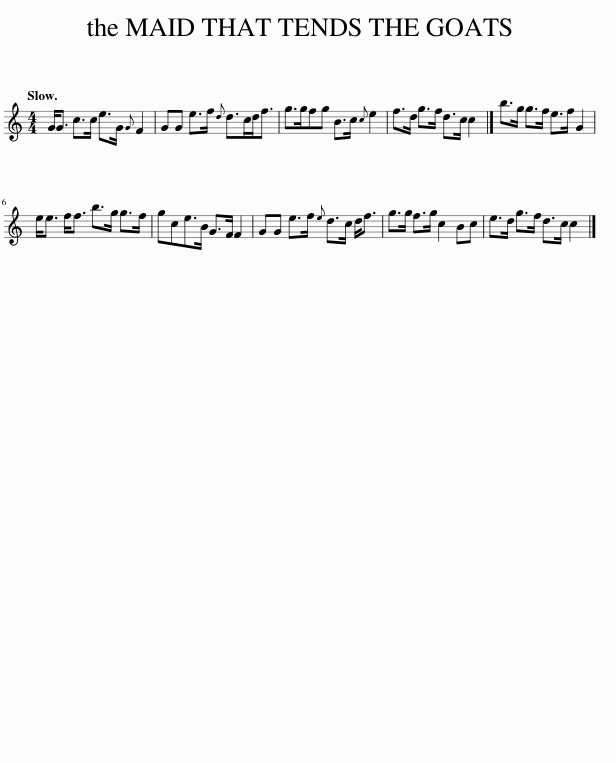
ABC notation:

X:1
L:1/8
Q:1/4=120
M:4/4
I:linebreak $
K:C
V:1 treble
V:1
 G<G c>c e>G{G} F2 | GG e>f{d} d>cd<f | g>gfg B>c{c} e2 | f>d g>f d>c c2 |] b>g g>f e>f G2 |$ %5
 e<e f<f b>g g>f | gce>B G>F F2 | GG e>f{e} d>c d<f | g>g f>g c2 Bc | e>d g>f d>c c2 |] %10
